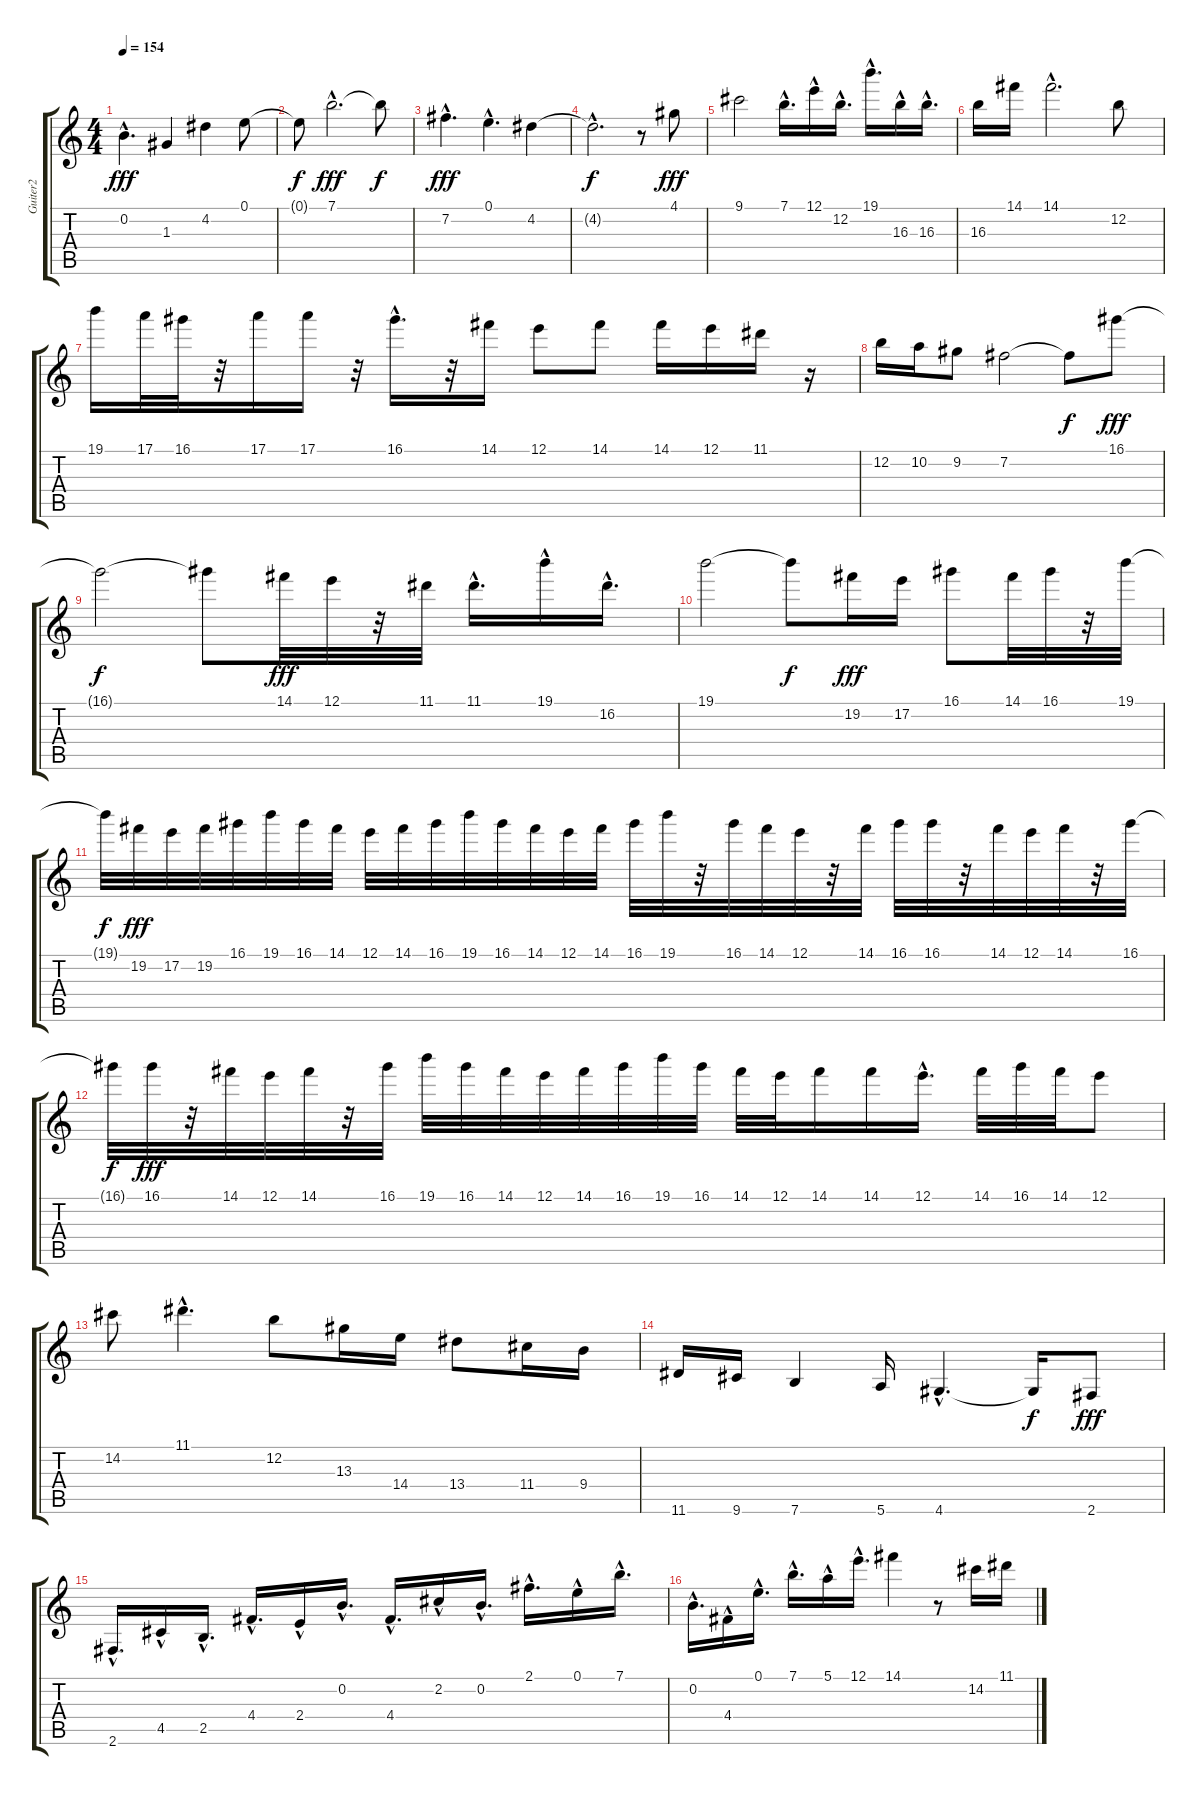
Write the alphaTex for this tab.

\track ("Guiter2" "Guiter2") {instrument distortionguitar}
\staff {score tabs}
\tuning (E4 B3 G3 D3 A2 E2) {hide}
\ts (4 4)
\tempo 154
\clef g2
\ks c
0.2{hac}.4{d dy fff} 1.3.4 4.2.4 0.1.8 |
0.1{t}.8{dy f} 7.1{hac}.2{d dy fff} 7.1{t}.8{dy f} |
7.2{hac}.4{d dy fff} 0.1{hac}.4{d} 4.2.4 |
4.2{hac t}.2{d dy f} r.8 4.1.8{dy fff} |
9.1.2 7.1{hac}.16{d} 12.1{hac}.16 12.2{hac}.16{d} 19.1{hac}.16{d} 16.3{hac}.16 16.3{hac}.16{d} |
16.3.16 14.1.16 14.1{hac}.2{d} 12.2.8 |
19.1.16 17.1.32 16.1.32 r.32 17.1.16 17.1.16 r.32 16.1{hac}.16{d} r.32 14.1.16 12.1.8 14.1.8 14.1.16 12.1.16 11.1.16 r.16 |
12.2.16 10.2.16 9.2.8 7.2.2 7.2{t}.8{dy f} 16.1.8{dy fff} |
16.1{t}.2{dy f} 16.1{t}.8 14.1.32{dy fff} 12.1.32 r.32 11.1.32 11.1{hac}.16{d} 19.1{hac}.16 16.2{hac}.16{d} |
19.1.2 19.1{t}.8{dy f} 19.2.16{dy fff} 17.2.16 16.1.8 14.1.32 16.1.32 r.32 19.1.32 |
19.1{t}.32{dy f} 19.2.32{dy fff} 17.2.32 19.2.32 16.1.32 19.1.32 16.1.32 14.1.32 12.1.32 14.1.32 16.1.32 19.1.32 16.1.32 14.1.32 12.1.32 14.1.32 16.1.32 19.1.32 r.32 16.1.32 14.1.32 12.1.32 r.32 14.1.32 16.1.32 16.1.32 r.32 14.1.32 12.1.32 14.1.32 r.32 16.1.32 |
16.1{t}.32{dy f} 16.1.32{dy fff} r.32 14.1.32 12.1.32 14.1.32 r.32 16.1.32 19.1.32 16.1.32 14.1.32 12.1.32 14.1.32 16.1.32 19.1.32 16.1.32 14.1.32 12.1.32 14.1.16 14.1.16 12.1{hac}.16{d} 14.1.32 16.1.32 14.1.32 12.1.8 |
14.2.8 11.1{hac}.4{d} 12.2.8 13.3.16 14.4.16 13.4.8 11.4.16 9.4.16 |
11.6.16 9.6.16 7.6.4 5.6.16 4.6{hac}.4{d} 4.6{t}.16{dy f} 2.6.8{dy fff} |
2.6{hac}.16{d} 4.5{hac}.16 2.5{hac}.16{d} 4.4{hac}.16{d} 2.4{hac}.16 0.2{hac}.16{d} 4.4{hac}.16{d} 2.2{hac}.16 0.2{hac}.16{d} 2.1{hac}.16{d} 0.1{hac}.16 7.1{hac}.16{d} |
0.2{hac}.16{d} 4.4{hac}.16 0.1{hac}.16{d} 7.1{hac}.16{d} 5.1{hac}.16 12.1{hac}.16{d} 14.1.4 r.8 14.2.16 11.1.16
